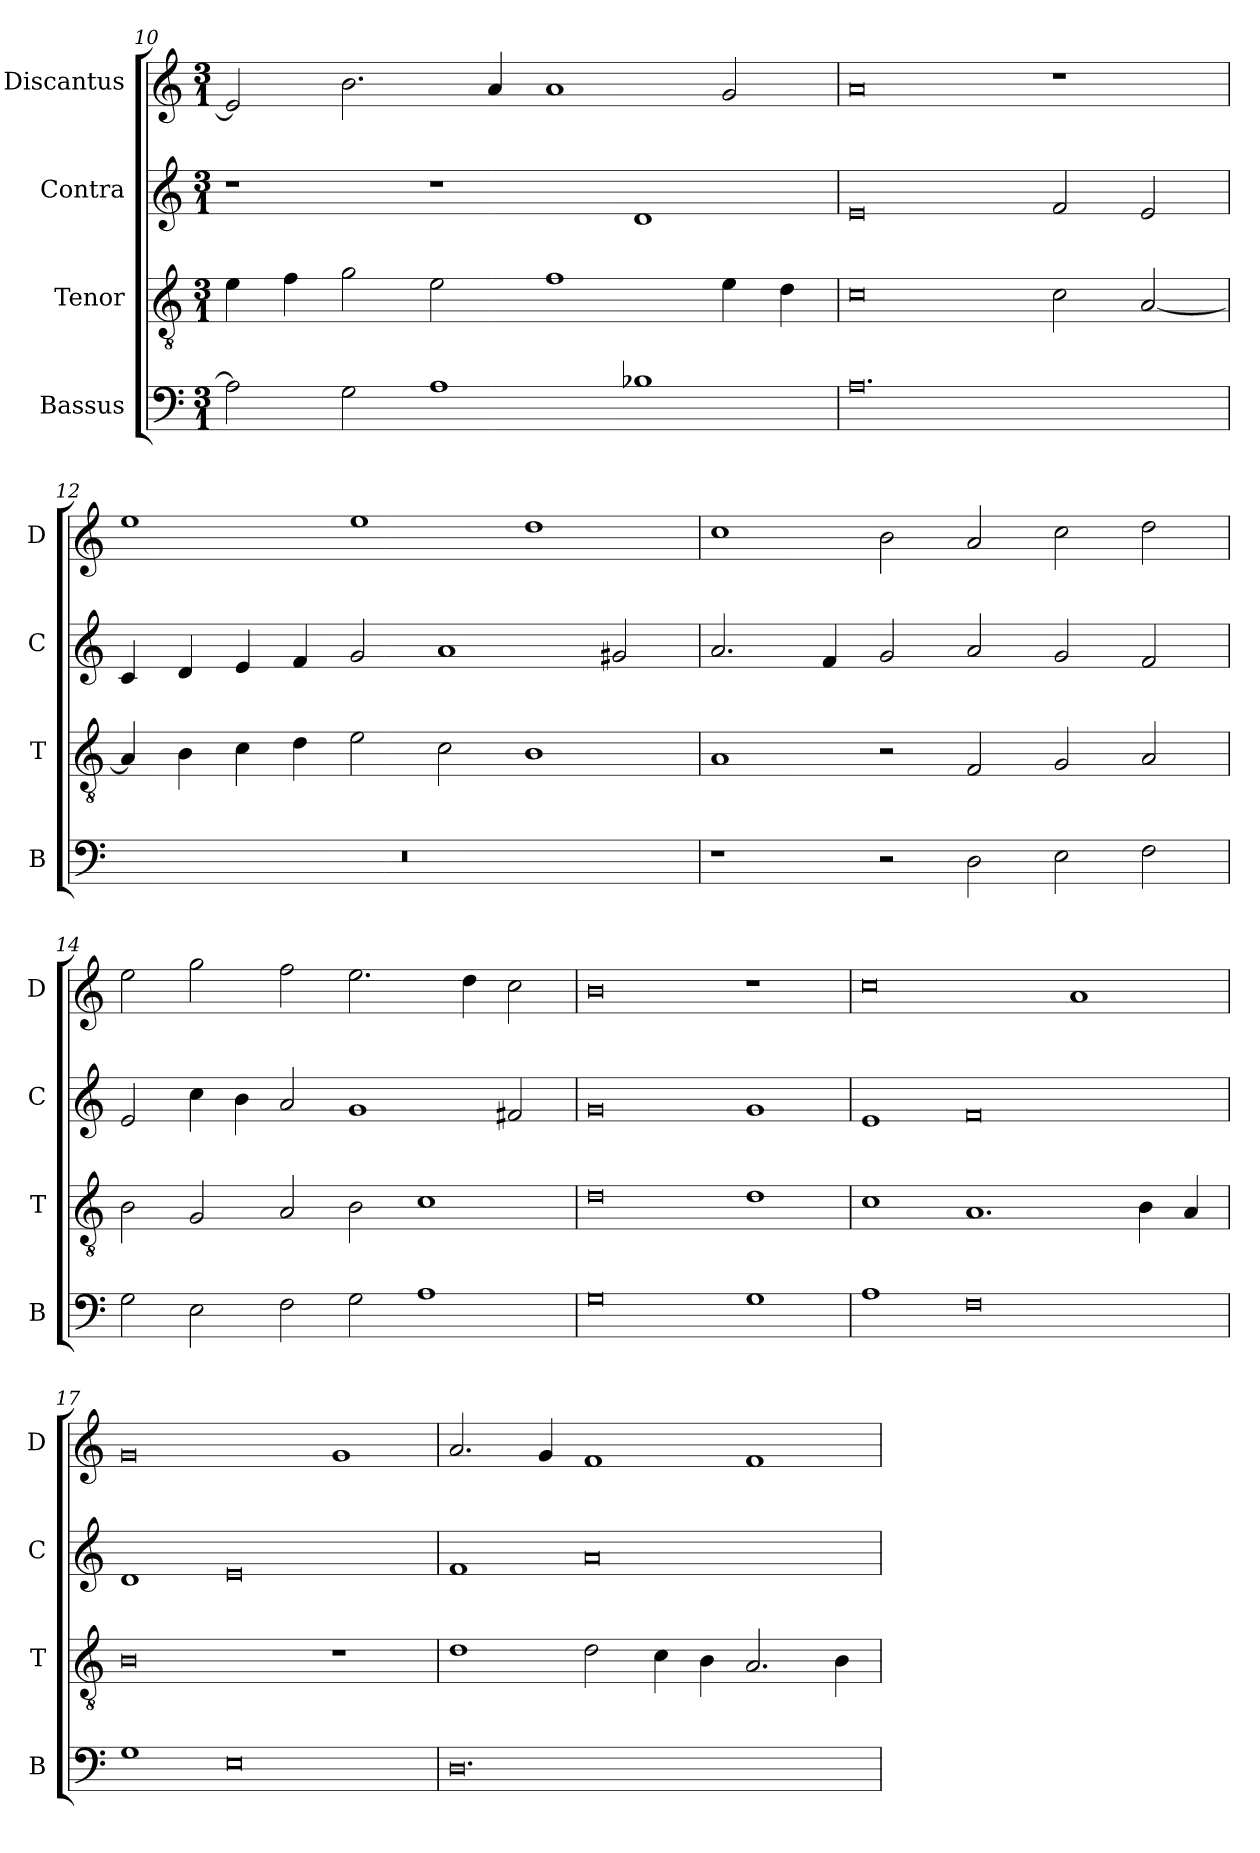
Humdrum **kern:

**kern	**kern	**kern	**kern
*part4	*part3	*part2	*part1
*staff4	*staff3	*staff2	*staff1
*I"Bassus	*I"Tenor	*I"Contra	*I"Discantus
*I'B	*I'T	*I'C	*I'D
*clefF4	*clefGv2	*clefG2	*clefG2
*k[]	*k[]	*k[]	*k[]
*M3/1	*M3/1	*M3/1	*M3/1
=10	=10	=10	=10
2A\]	4e\	1r	2e/]
.	4f\	.	.
2G\	2g\	.	2.b\
1A	2e\	1r	.
.	.	.	4a/
.	1f	.	1a
1B-X	.	1d	.
.	4e\	.	2g/
.	4d\	.	.
=11	=11	=11	=11
0.A	0c	0e	0a
.	2c\	2f/	1r
.	[2A/	2e/	.
=12	=12	=12	=12
0.r	4A/]	4c/	1ee
.	4B\	4d/	.
.	4c\	4e/	.
.	4d\	4f/	.
.	2e\	2g/	1ee
.	2c\	1a	.
.	1B	.	1dd
.	.	2g#X/	.
=13	=13	=13	=13
1r	1A	2.a/	1cc
.	.	4f/	.
2r	2r	2g/	2b\
2D\	2F/	2a/	2a/
2E\	2G/	2g/	2cc\
2F\	2A/	2f/	2dd\
=14	=14	=14	=14
2G\	2B\	2e/	2ee\
2E\	2G/	4cc\	2gg\
.	.	4b\	.
2F\	2A/	2a/	2ff\
2G\	2B\	1g	2.ee\
1A	1c	.	.
.	.	.	4dd\
.	.	2f#X/	2cc\
=15	=15	=15	=15
0G	0d	0g	0b
1G	1d	1g	1r
=16	=16	=16	=16
1A	1c	1e	0cc
0F	1.A	0f	.
.	.	.	1a
.	4B\	.	.
.	4A/	.	.
=17	=17	=17	=17
1G	0B	1d	0g
0E	.	0e	.
.	1r	.	1g
=18	=18	=18	=18
0.D	1d	1f	2.a/
.	.	.	4g/
.	2d\	0a	1f
.	4c\	.	.
.	4B\	.	.
.	2.A/	.	1f
.	4B\	.	.
=	=	=	=
*-	*-	*-	*-
